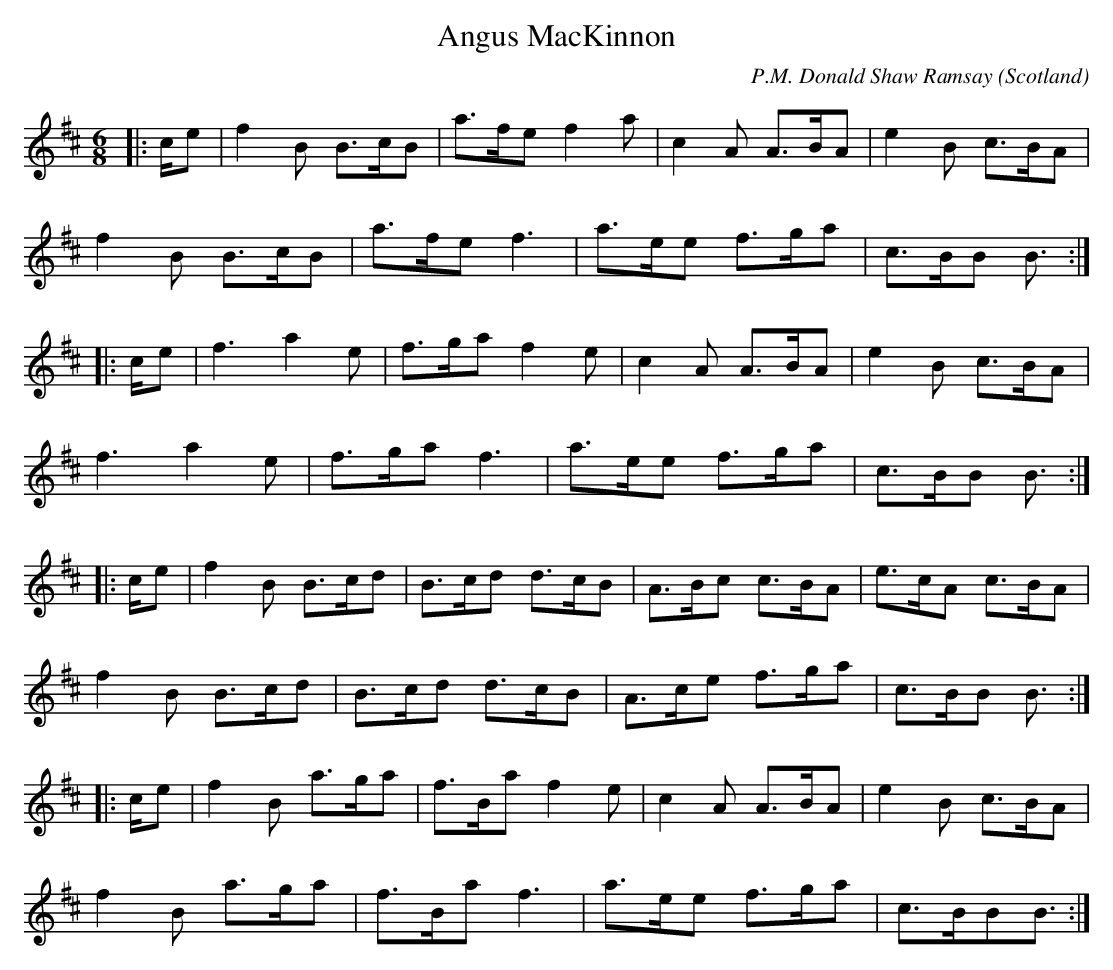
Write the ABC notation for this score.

X:1
T:Angus MacKinnon
C:P.M. Donald Shaw Ramsay
M:6/8
O:Scotland
K:B minor
|:c/2e|f2B B>cB| a>fe f2a|c2A A>BA| e2B c>BA|
f2B B>cB| a>fe f3| a>ee f>ga| c>BB B3/2:|
|:c/2e|f3 a2e|f>ga f2e|c2A A>BA|e2B c>BA|
f3 a2e| f>ga f3| a>ee f>ga| c>BB B3/2:|
|:c/2e| f2B B>cd| B>cd d>cB|A>Bc c>BA| e>cA c>BA|
f2B B>cd| B>cd d>cB| A>ce f>ga| c>BB B3/2:|
|:c/2e| f2B a>ga| f>Ba f2e| c2A A>BA| e2B c>BA|
f2B a>ga| f>Ba f3| a>ee f>ga| c>BBB3/2:|
